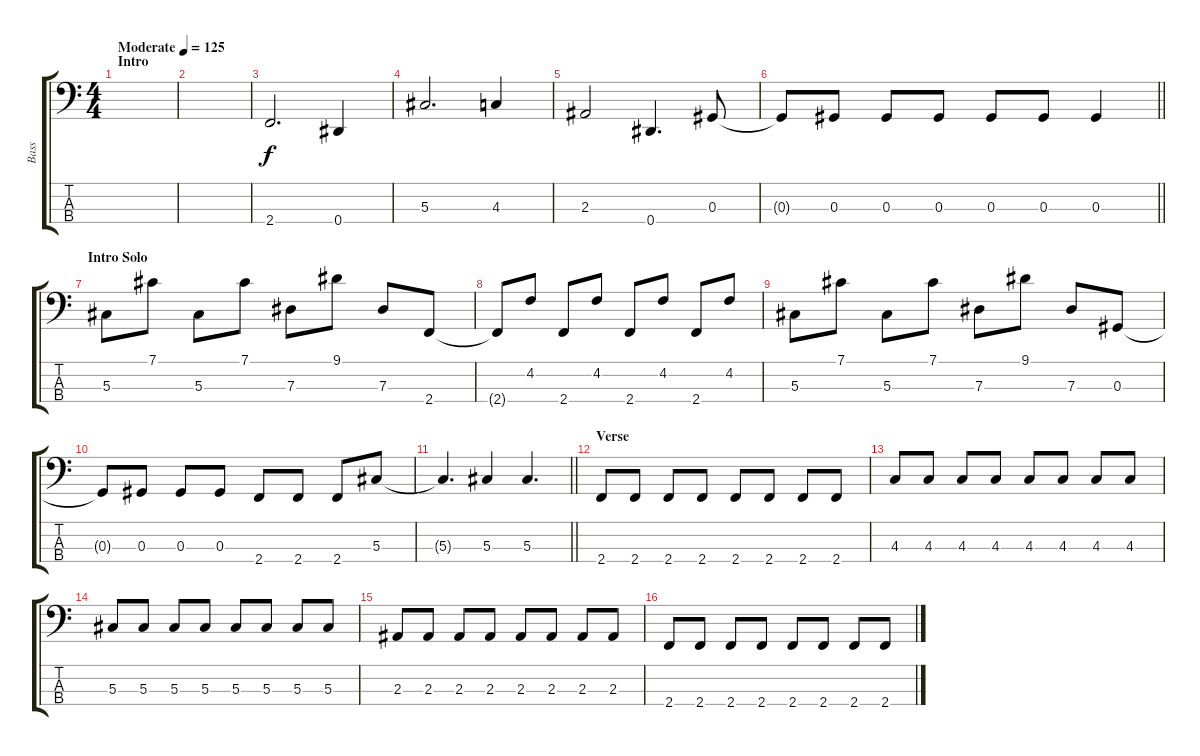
\track ("Bass" "Bass") {instrument electricbassfinger}
\staff {score tabs}
\tuning (Gb2 Db2 Ab1 Eb1) {hide}
\ts (4 4)
\section ("" "Intro")
\tempo (125 "Moderate")
\clef f4
\ks c
|
|
2.4.2{d} 0.4.4 |
5.3.2{d} 4.3.4 |
2.3.2 0.4.4{d} 0.3.8 |
\barLineRight lightlight
0.3{t}.8 0.3.8 0.3.8 0.3.8 0.3.8 0.3.8 0.3.4 |
\section ("" "Intro Solo")
5.3.8 7.1.8 5.3.8 7.1.8 7.3.8 9.1.8 7.3.8 2.4.8 |
2.4{t}.8 4.2.8 2.4.8 4.2.8 2.4.8 4.2.8 2.4.8 4.2.8 |
5.3.8 7.1.8 5.3.8 7.1.8 7.3.8 9.1.8 7.3.8 0.3.8 |
0.3{t}.8 0.3.8 0.3.8 0.3.8 2.4.8 2.4.8 2.4.8 5.3.8 |
\barLineRight lightlight
5.3{t}.4{d} 5.3.4 5.3.4{d} |
\section ("" "Verse")
2.4.8 2.4.8 2.4.8 2.4.8 2.4.8 2.4.8 2.4.8 2.4.8 |
4.3.8 4.3.8 4.3.8 4.3.8 4.3.8 4.3.8 4.3.8 4.3.8 |
5.3.8 5.3.8 5.3.8 5.3.8 5.3.8 5.3.8 5.3.8 5.3.8 |
2.3.8 2.3.8 2.3.8 2.3.8 2.3.8 2.3.8 2.3.8 2.3.8 |
2.4.8 2.4.8 2.4.8 2.4.8 2.4.8 2.4.8 2.4.8 2.4.8
